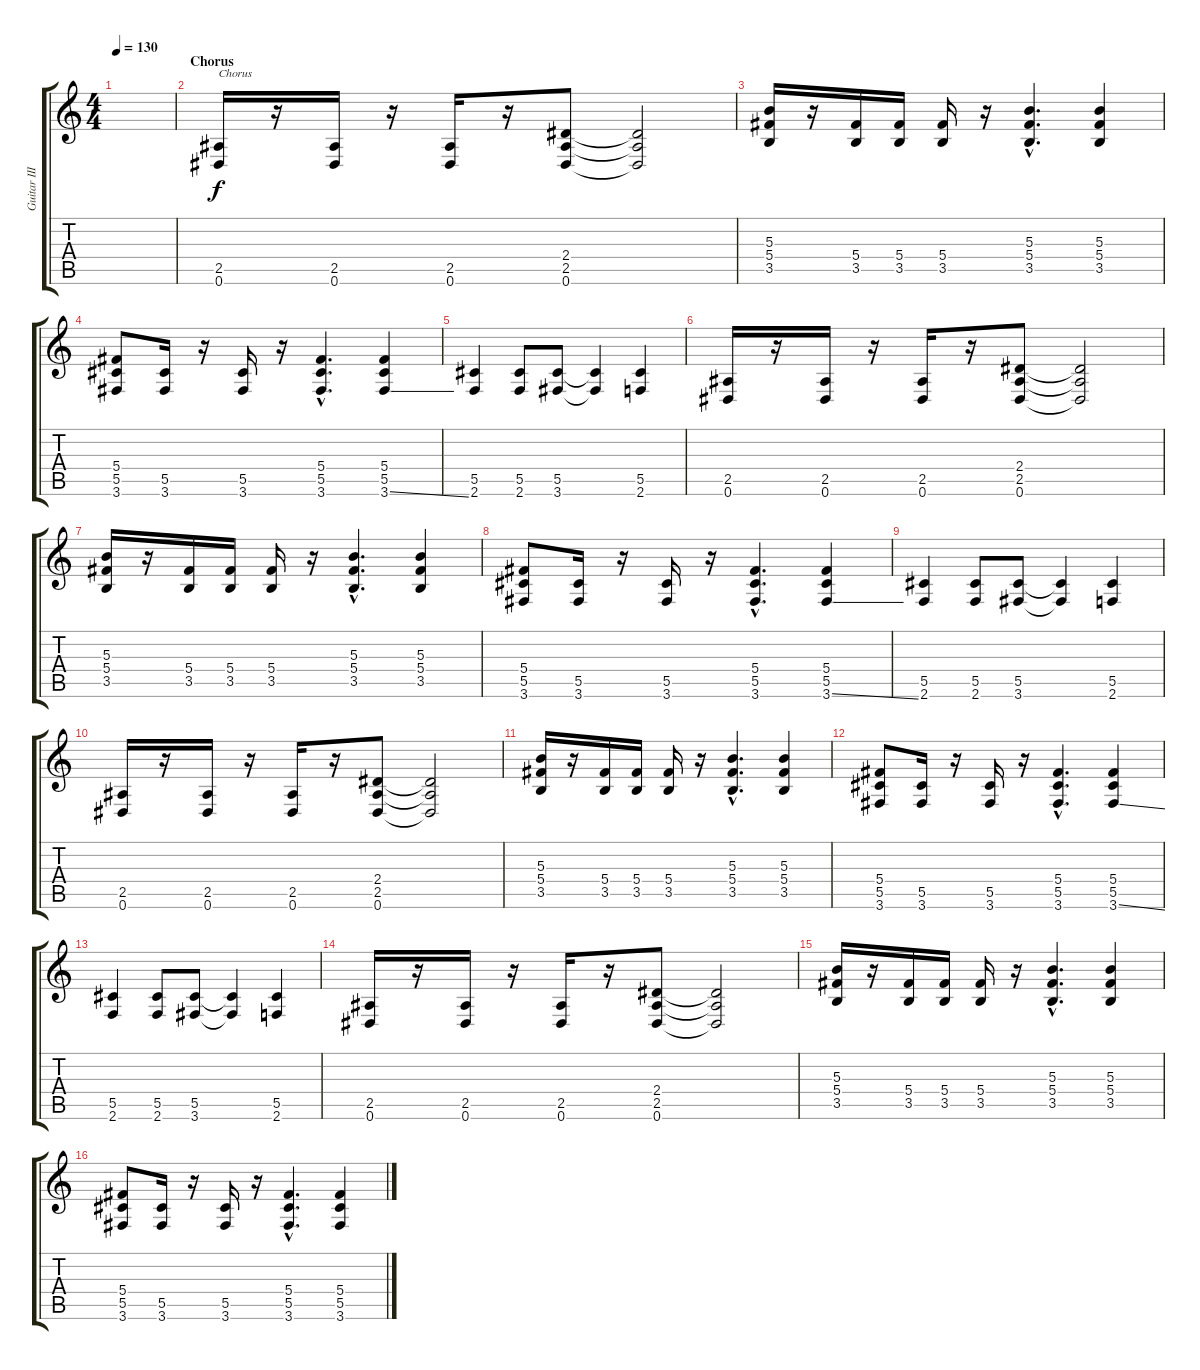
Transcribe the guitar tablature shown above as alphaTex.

\track ("Guitar III (w/ dist.)" "Guitar III") {instrument overdrivenguitar}
\staff {score tabs}
\tuning (Eb4 Bb3 Gb3 Db3 Ab2 Eb2) {hide}
\ts (4 4)
\tempo 130
\clef g2
\ks c
|
\section ("" "Chorus")
(2.5 0.6).16{txt "Chorus"} r.16 (2.5 0.6).16 r.16 (2.5 0.6).16 r.16 (2.4 2.5 0.6).8 (2.4{t} 2.5{t} 0.6{t}).2 |
(5.3 5.4 3.5).16 r.16 (5.4 3.5).16 (5.4 3.5).16 (5.4 3.5).16 r.16 (5.3{hac} 5.4{hac} 3.5{hac}).4{d} (5.3 5.4 3.5).4 |
(5.4 5.5 3.6).8 (5.5 3.6).16 r.16 (5.5 3.6).16 r.16 (5.4{hac} 5.5{hac} 3.6{hac}).4{d} (5.4 5.5 3.6{ss}).4 |
(5.5 2.6).4 (5.5 2.6).8 (5.5 3.6).8 (5.5{t} 3.6{t}).4 (5.5 2.6).4 |
(2.5 0.6).16 r.16 (2.5 0.6).16 r.16 (2.5 0.6).16 r.16 (2.4 2.5 0.6).8 (2.4{t} 2.5{t} 0.6{t}).2 |
(5.3 5.4 3.5).16 r.16 (5.4 3.5).16 (5.4 3.5).16 (5.4 3.5).16 r.16 (5.3{hac} 5.4{hac} 3.5{hac}).4{d} (5.3 5.4 3.5).4 |
(5.4 5.5 3.6).8 (5.5 3.6).16 r.16 (5.5 3.6).16 r.16 (5.4{hac} 5.5{hac} 3.6{hac}).4{d} (5.4 5.5 3.6{ss}).4 |
(5.5 2.6).4 (5.5 2.6).8 (5.5 3.6).8 (5.5{t} 3.6{t}).4 (5.5 2.6).4 |
(2.5 0.6).16 r.16 (2.5 0.6).16 r.16 (2.5 0.6).16 r.16 (2.4 2.5 0.6).8 (2.4{t} 2.5{t} 0.6{t}).2 |
(5.3 5.4 3.5).16 r.16 (5.4 3.5).16 (5.4 3.5).16 (5.4 3.5).16 r.16 (5.3{hac} 5.4{hac} 3.5{hac}).4{d} (5.3 5.4 3.5).4 |
(5.4 5.5 3.6).8 (5.5 3.6).16 r.16 (5.5 3.6).16 r.16 (5.4{hac} 5.5{hac} 3.6{hac}).4{d} (5.4 5.5 3.6{ss}).4 |
(5.5 2.6).4 (5.5 2.6).8 (5.5 3.6).8 (5.5{t} 3.6{t}).4 (5.5 2.6).4 |
(2.5 0.6).16 r.16 (2.5 0.6).16 r.16 (2.5 0.6).16 r.16 (2.4 2.5 0.6).8 (2.4{t} 2.5{t} 0.6{t}).2 |
(5.3 5.4 3.5).16 r.16 (5.4 3.5).16 (5.4 3.5).16 (5.4 3.5).16 r.16 (5.3{hac} 5.4{hac} 3.5{hac}).4{d} (5.3 5.4 3.5).4 |
(5.4 5.5 3.6).8 (5.5 3.6).16 r.16 (5.5 3.6).16 r.16 (5.4{hac} 5.5{hac} 3.6{hac}).4{d} (5.4 5.5 3.6{ss}).4
